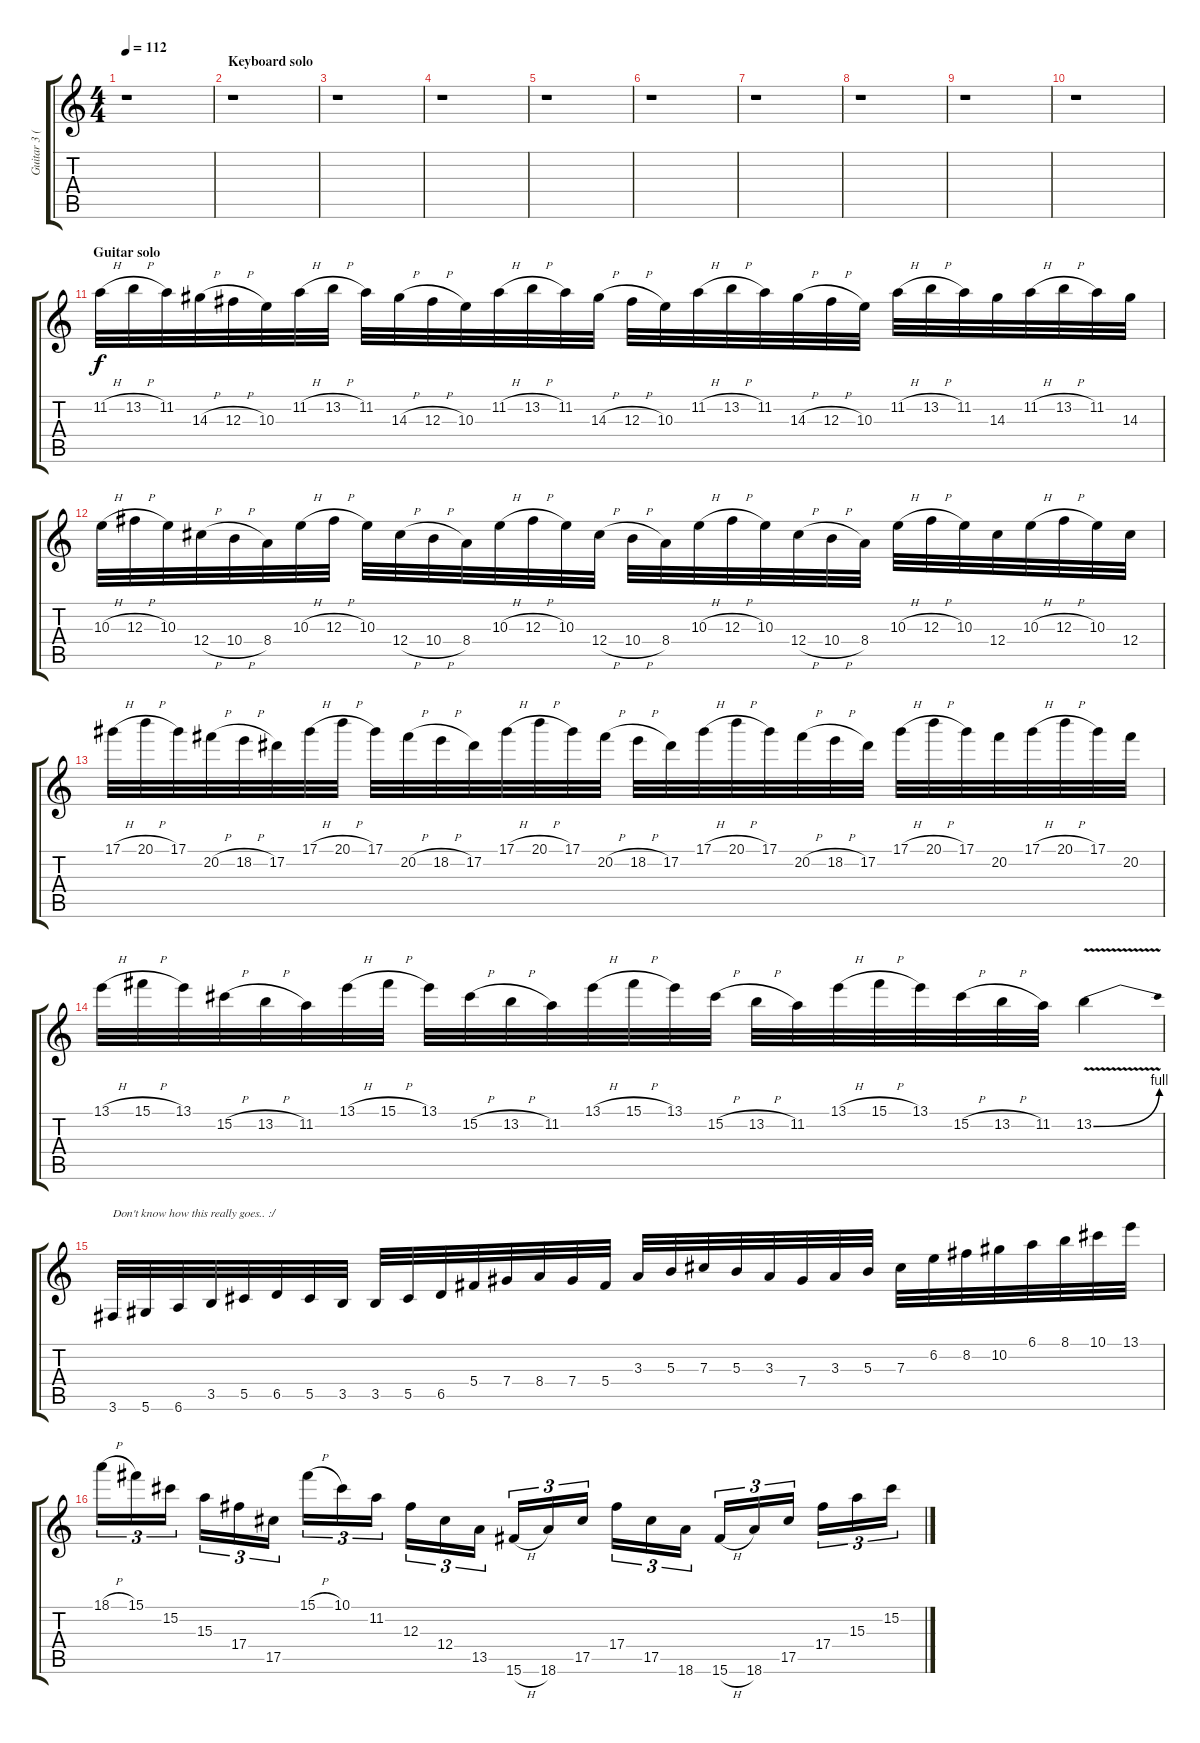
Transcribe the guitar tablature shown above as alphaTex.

\track ("Guitar 3 (Solo)" "Guitar 3 (") {instrument overdrivenguitar}
\staff {score tabs}
\tuning (Eb4 Bb3 Gb3 Db3 Ab2 Eb2) {hide}
\ts (4 4)
\tempo 112
\clef g2
\ks c
r.1{dy f} |
\section ("" "Keyboard solo")
r.1 |
r.1 |
r.1 |
r.1 |
r.1 |
r.1 |
r.1 |
r.1 |
r.1 |
\section ("" "Guitar solo")
11.2{h}.32 13.2{h}.32 11.2.32 14.3{h}.32 12.3{h}.32 10.3.32 11.2{h}.32 13.2{h}.32 11.2.32 14.3{h}.32 12.3{h}.32 10.3.32 11.2{h}.32 13.2{h}.32 11.2.32 14.3{h}.32 12.3{h}.32 10.3.32 11.2{h}.32 13.2{h}.32 11.2.32 14.3{h}.32 12.3{h}.32 10.3.32 11.2{h}.32 13.2{h}.32 11.2.32 14.3.32 11.2{h}.32 13.2{h}.32 11.2.32 14.3.32 |
10.3{h}.32 12.3{h}.32 10.3.32 12.4{h}.32 10.4{h}.32 8.4.32 10.3{h}.32 12.3{h}.32 10.3.32 12.4{h}.32 10.4{h}.32 8.4.32 10.3{h}.32 12.3{h}.32 10.3.32 12.4{h}.32 10.4{h}.32 8.4.32 10.3{h}.32 12.3{h}.32 10.3.32 12.4{h}.32 10.4{h}.32 8.4.32 10.3{h}.32 12.3{h}.32 10.3.32 12.4.32 10.3{h}.32 12.3{h}.32 10.3.32 12.4.32 |
17.1{h}.32 20.1{h}.32 17.1.32 20.2{h}.32 18.2{h}.32 17.2.32 17.1{h}.32 20.1{h}.32 17.1.32 20.2{h}.32 18.2{h}.32 17.2.32 17.1{h}.32 20.1{h}.32 17.1.32 20.2{h}.32 18.2{h}.32 17.2.32 17.1{h}.32 20.1{h}.32 17.1.32 20.2{h}.32 18.2{h}.32 17.2.32 17.1{h}.32 20.1{h}.32 17.1.32 20.2.32 17.1{h}.32 20.1{h}.32 17.1.32 20.2.32 |
13.1{h}.32 15.1{h}.32 13.1.32 15.2{h}.32 13.2{h}.32 11.2.32 13.1{h}.32 15.1{h}.32 13.1.32 15.2{h}.32 13.2{h}.32 11.2.32 13.1{h}.32 15.1{h}.32 13.1.32 15.2{h}.32 13.2{h}.32 11.2.32 13.1{h}.32 15.1{h}.32 13.1.32 15.2{h}.32 13.2{h}.32 11.2.32 13.2{be (bend 0 0 60 4) v}.4 |
3.6.32{txt "Don't know how this really goes.. :/"} 5.6.32 6.6.32 3.5.32 5.5.32 6.5.32 5.5.32 3.5.32 3.5.32 5.5.32 6.5.32 5.4.32 7.4.32 8.4.32 7.4.32 5.4.32 3.3.32 5.3.32 7.3.32 5.3.32 3.3.32 7.4.32 3.3.32 5.3.32 7.3.32 6.2.32 8.2.32 10.2.32 6.1.32 8.1.32 10.1.32 13.1.32 |
18.1{h}.16{tu (3 2)} 15.1.16{tu (3 2)} 15.2.16{tu (3 2)} 15.3.16{tu (3 2)} 17.4.16{tu (3 2)} 17.5.16{tu (3 2)} 15.1{h}.16{tu (3 2)} 10.1.16{tu (3 2)} 11.2.16{tu (3 2)} 12.3.16{tu (3 2)} 12.4.16{tu (3 2)} 13.5.16{tu (3 2)} 15.6{h}.16{tu (3 2)} 18.6.16{tu (3 2)} 17.5.16{tu (3 2)} 17.4.16{tu (3 2)} 17.5.16{tu (3 2)} 18.6.16{tu (3 2)} 15.6{h}.16{tu (3 2)} 18.6.16{tu (3 2)} 17.5.16{tu (3 2)} 17.4.16{tu (3 2)} 15.3.16{tu (3 2)} 15.2.16{tu (3 2)}
